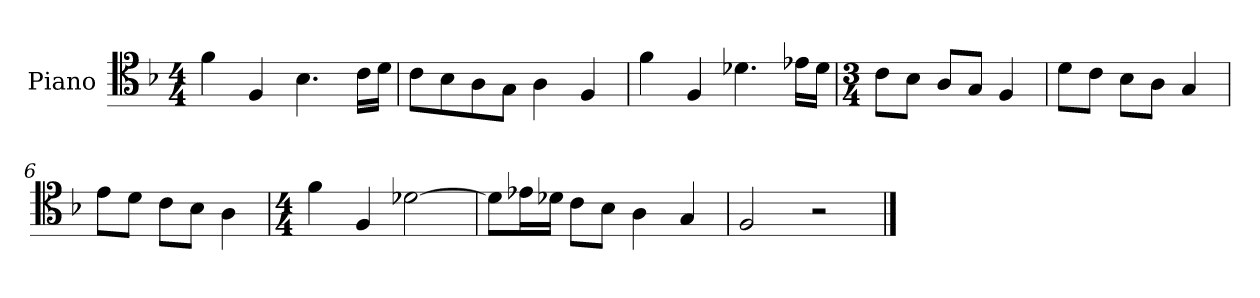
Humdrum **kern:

**kern
*part1
*staff1
*I"Piano
*I'Pno
*clefC4
*k[b-]
*F:
*M4/4
=1
4f\
4F/
4.B-\
16c\LL
16d\JJ
=2
8c\L
8B-\
8A\
8G\J
4A\
4F/
=3
4f\
4F/
4.d-X\
16e-X\LL
16d-\JJ
=4
*M3/4
8c\L
8B-\J
8A/L
8G/J
4F/
=5
8d\L
8c\J
8B-\L
8A\J
4G/
=6
8e\L
8d\J
8c\L
8B-\J
4A\
=7
*M4/4
4f\
4F/
[2d-X\
=8
8d-\L]
16e-X\L
16d-X\JJ
8c\L
8B-\J
4A\
4G/
=9
2F/
2r
==
*-
